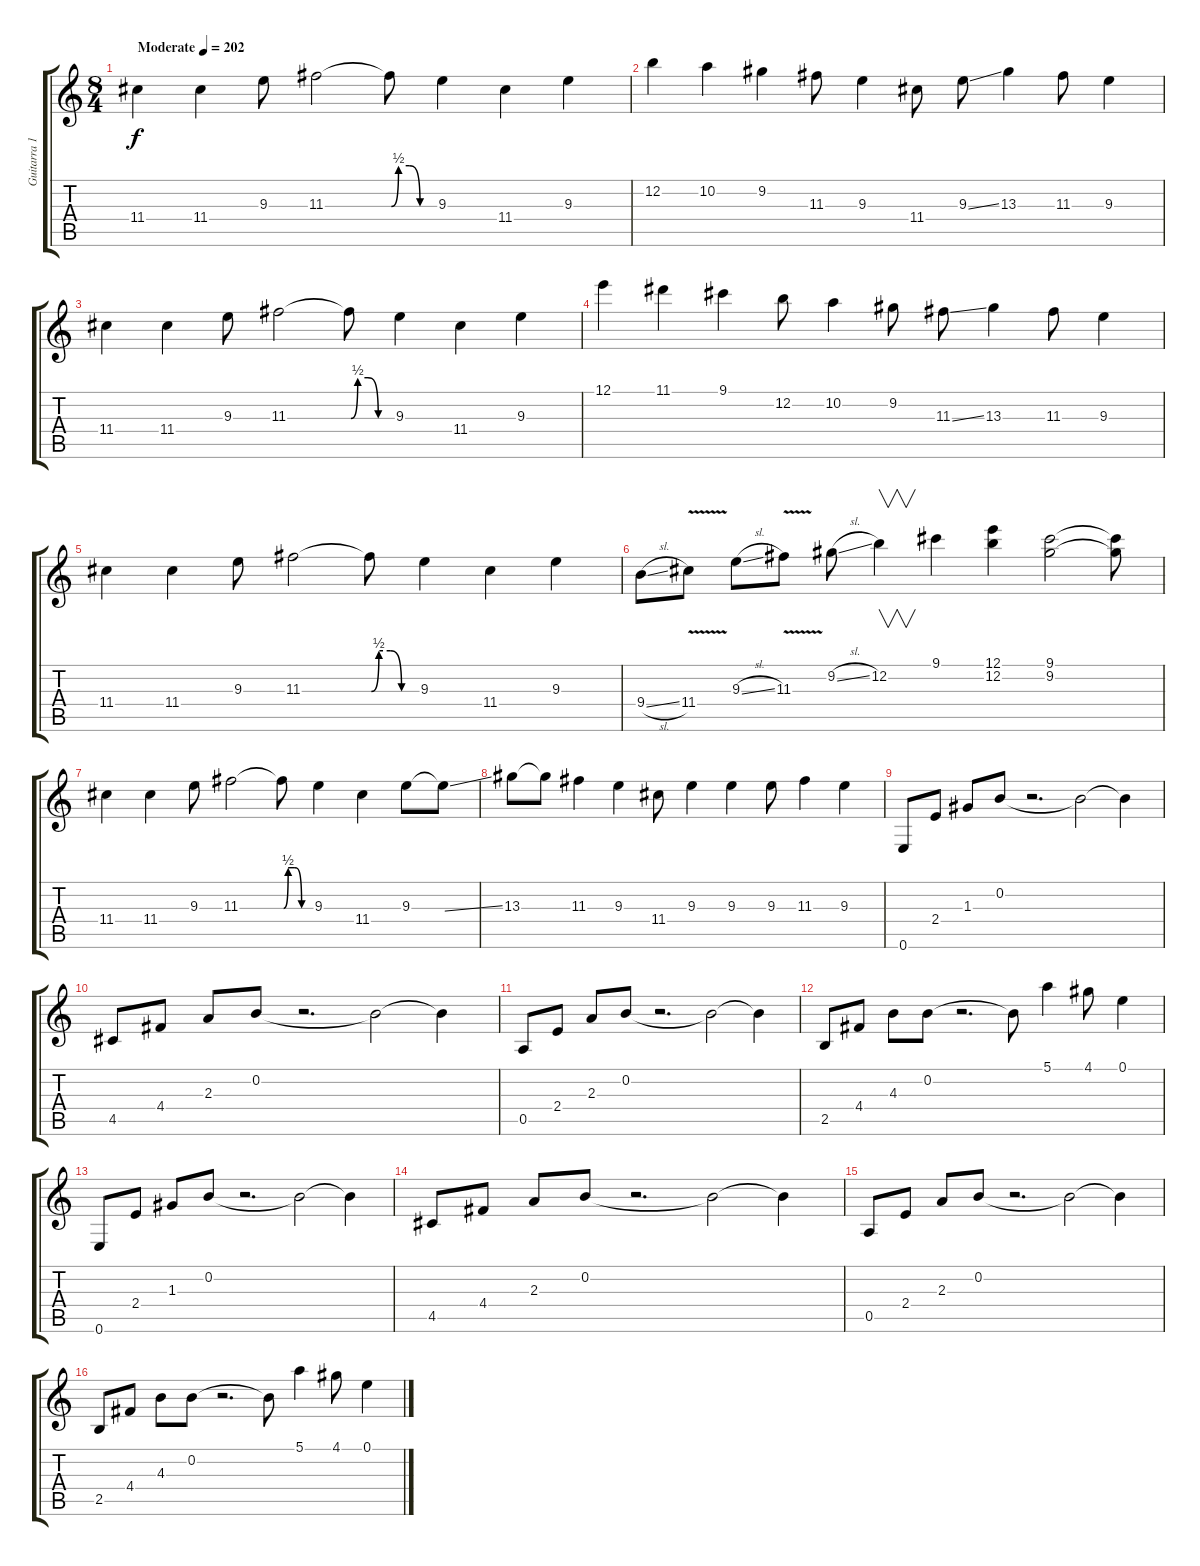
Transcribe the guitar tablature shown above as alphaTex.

\track ("Guitarra 1 (Bruno Jaime)" "Guitarra 1") {instrument distortionguitar}
\staff {score tabs}
\tuning (E4 B3 G3 D3 A2 E2) {hide}
\ts (8 4)
\tempo (202 "Moderate")
\clef g2
\ks c
11.4.4{dy f instrument distortionguitar} 11.4.4 9.3.8 11.3.2 11.3{be (custom 0 0 10 2 25 2 40 0 60 0) t}.8 9.3.4 11.4.4 9.3.4 |
12.2.4 10.2.4 9.2.4 11.3.8 9.3.4 11.4.8 9.3{ss}.8 13.3.4 11.3.8 9.3.4 |
11.4.4 11.4.4 9.3.8 11.3.2 11.3{be (custom 0 0 10 2 25 2 40 0 60 0) t}.8 9.3.4 11.4.4 9.3.4 |
12.1.4 11.1.4 9.1.4 12.2.8 10.2.4 9.2.8 11.3{ss}.8 13.3.4 11.3.8 9.3.4 |
11.4.4 11.4.4 9.3.8 11.3.2 11.3{be (custom 0 0 10 2 25 2 40 0 60 0) t}.8 9.3.4 11.4.4 9.3.4 |
9.4{sl}.8 11.4{v}.8 9.3{sl}.8 11.3{v}.8 9.2{sl}.8 12.2.4{v} 9.1.4 (12.1 12.2).4 (9.1 9.2).2 (9.1{t} 9.2{t}).8 |
11.4.4 11.4.4 9.3.8 11.3.2 11.3{be (custom 0 0 10 2 25 2 40 0 60 0) t}.8 9.3.4 11.4.4 9.3.8 9.3{ss t}.8 |
13.3.8 13.3{t}.8 11.3.4 9.3.4 11.4.8 9.3.4 9.3.4 9.3.8 11.3.4 9.3.4 |
0.6.8 2.4.8 1.3.8 0.2.8 r.2{d} 0.2{t}.2 0.2{t}.4 |
4.5.8 4.4.8 2.3.8 0.2.8 r.2{d} 0.2{t}.2 0.2{t}.4 |
0.5.8 2.4.8 2.3.8 0.2.8 r.2{d} 0.2{t}.2 0.2{t}.4 |
2.5.8 4.4.8 4.3.8 0.2.8 r.2{d} 0.2{t}.8 5.1.4 4.1.8 0.1.4 |
0.6.8 2.4.8 1.3.8 0.2.8 r.2{d} 0.2{t}.2 0.2{t}.4 |
4.5.8 4.4.8 2.3.8 0.2.8 r.2{d} 0.2{t}.2 0.2{t}.4 |
0.5.8 2.4.8 2.3.8 0.2.8 r.2{d} 0.2{t}.2 0.2{t}.4 |
2.5.8 4.4.8 4.3.8 0.2.8 r.2{d} 0.2{t}.8 5.1.4 4.1.8 0.1.4
